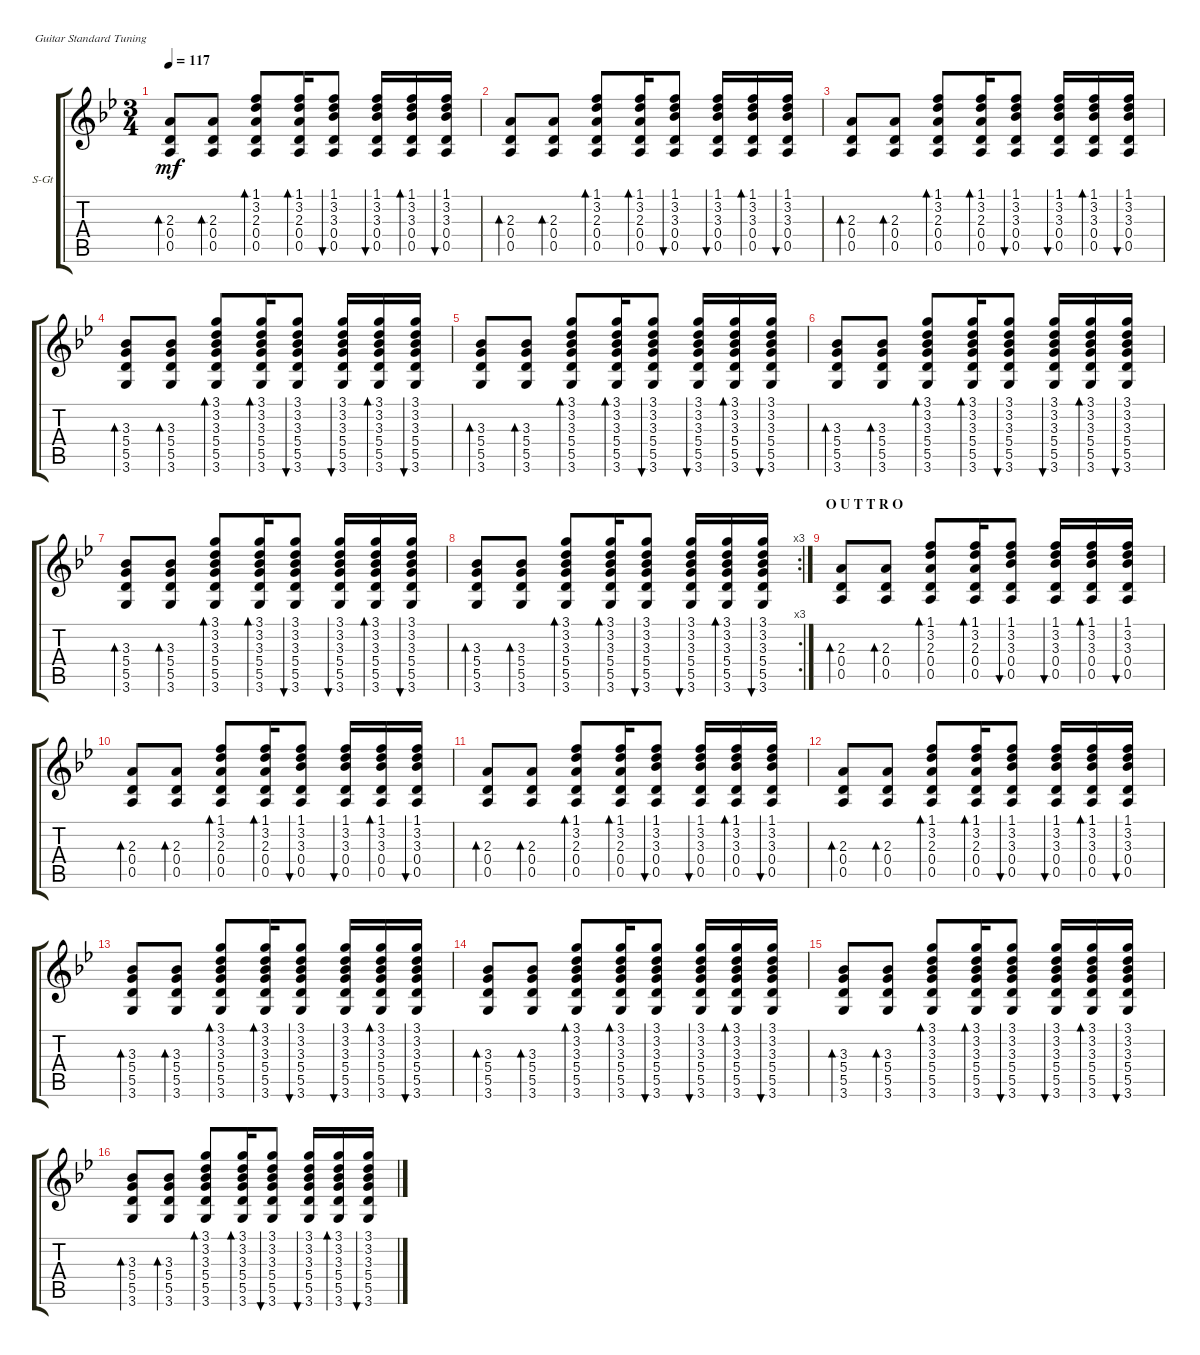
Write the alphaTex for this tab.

\defaultSystemsLayout 4
\bracketExtendMode groupsimilarinstruments
\firstSystemTrackNameOrientation horizontal
\otherSystemsTrackNameOrientation horizontal
\track ("Steel Guitar" "S-Gt") {instrument acousticguitarsteel}
\staff {score tabs}
\tuning (E4 B3 G3 D3 A2 E2)
\ts (3 4)
\tempo 117
\clef g2
\ks gminor
(0.5 0.4 2.3).8{bd 30 dy mf} (0.5 0.4 2.3).8{bd 30} (0.5 0.4 2.3 3.2 1.1).8{bd 30} (0.5 0.4 2.3 3.2 1.1).16{bd 30} (0.5 0.4 3.3 3.2 1.1).8{bu 30} (0.5 0.4 3.3 3.2 1.1).16{bu 30} (0.5 0.4 3.3 3.2 1.1).16{bd 30} (0.5 0.4 3.3 3.2 1.1).16{bu 30} |
(0.5 0.4 2.3).8{bd 30} (0.5 0.4 2.3).8{bd 30} (0.5 0.4 2.3 3.2 1.1).8{bd 30} (0.5 0.4 2.3 3.2 1.1).16{bd 30} (0.5 0.4 3.3 3.2 1.1).8{bu 30} (0.5 0.4 3.3 3.2 1.1).16{bu 30} (0.5 0.4 3.3 3.2 1.1).16{bd 30} (0.5 0.4 3.3 3.2 1.1).16{bu 30} |
(0.5 0.4 2.3).8{bd 30} (0.5 0.4 2.3).8{bd 30} (0.5 0.4 2.3 3.2 1.1).8{bd 30} (0.5 0.4 2.3 3.2 1.1).16{bd 30} (0.5 0.4 3.3 3.2 1.1).8{bu 30} (0.5 0.4 3.3 3.2 1.1).16{bu 30} (0.5 0.4 3.3 3.2 1.1).16{bd 30} (0.5 0.4 3.3 3.2 1.1).16{bu 30} |
(3.6 5.5 5.4 3.3).8{bd 30} (3.6 5.5 5.4 3.3).8{bd 30} (3.6 5.5 5.4 3.3 3.2 3.1).8{bd 30} (3.6 5.5 5.4 3.3 3.2 3.1).16{bd 30} (3.6 5.5 5.4 3.3 3.2 3.1).8{bu 30} (3.6 5.5 5.4 3.3 3.2 3.1).16{bu 30} (3.6 5.5 5.4 3.3 3.2 3.1).16{bd 30} (3.6 5.5 5.4 3.3 3.2 3.1).16{bu 30} |
(3.6 5.5 5.4 3.3).8{bd 30} (3.6 5.5 5.4 3.3).8{bd 30} (3.6 5.5 5.4 3.3 3.2 3.1).8{bd 30} (3.6 5.5 5.4 3.3 3.2 3.1).16{bd 30} (3.6 5.5 5.4 3.3 3.2 3.1).8{bu 30} (3.6 5.5 5.4 3.3 3.2 3.1).16{bu 30} (3.6 5.5 5.4 3.3 3.2 3.1).16{bd 30} (3.6 5.5 5.4 3.3 3.2 3.1).16{bu 30} |
(3.6 5.5 5.4 3.3).8{bd 30} (3.6 5.5 5.4 3.3).8{bd 30} (3.6 5.5 5.4 3.3 3.2 3.1).8{bd 30} (3.6 5.5 5.4 3.3 3.2 3.1).16{bd 30} (3.6 5.5 5.4 3.3 3.2 3.1).8{bu 30} (3.6 5.5 5.4 3.3 3.2 3.1).16{bu 30} (3.6 5.5 5.4 3.3 3.2 3.1).16{bd 30} (3.6 5.5 5.4 3.3 3.2 3.1).16{bu 30} |
(3.6 5.5 5.4 3.3).8{bd 30} (3.6 5.5 5.4 3.3).8{bd 30} (3.6 5.5 5.4 3.3 3.2 3.1).8{bd 30} (3.6 5.5 5.4 3.3 3.2 3.1).16{bd 30} (3.6 5.5 5.4 3.3 3.2 3.1).8{bu 30} (3.6 5.5 5.4 3.3 3.2 3.1).16{bu 30} (3.6 5.5 5.4 3.3 3.2 3.1).16{bd 30} (3.6 5.5 5.4 3.3 3.2 3.1).16{bu 30} |
\rc 3
(3.6 5.5 5.4 3.3).8{bd 30} (3.6 5.5 5.4 3.3).8{bd 30} (3.6 5.5 5.4 3.3 3.2 3.1).8{bd 30} (3.6 5.5 5.4 3.3 3.2 3.1).16{bd 30} (3.6 5.5 5.4 3.3 3.2 3.1).8{bu 30} (3.6 5.5 5.4 3.3 3.2 3.1).16{bu 30} (3.6 5.5 5.4 3.3 3.2 3.1).16{bd 30} (3.6 5.5 5.4 3.3 3.2 3.1).16{bu 30} |
\section ("" "O U T T R O")
(0.5 0.4 2.3).8{bd 30} (0.5 0.4 2.3).8{bd 30} (0.5 0.4 2.3 3.2 1.1).8{bd 30} (0.5 0.4 2.3 3.2 1.1).16{bd 30} (0.5 0.4 3.3 3.2 1.1).8{bu 30} (0.5 0.4 3.3 3.2 1.1).16{bu 30} (0.5 0.4 3.3 3.2 1.1).16{bd 30} (0.5 0.4 3.3 3.2 1.1).16{bu 30} |
(0.5 0.4 2.3).8{bd 30} (0.5 0.4 2.3).8{bd 30} (0.5 0.4 2.3 3.2 1.1).8{bd 30} (0.5 0.4 2.3 3.2 1.1).16{bd 30} (0.5 0.4 3.3 3.2 1.1).8{bu 30} (0.5 0.4 3.3 3.2 1.1).16{bu 30} (0.5 0.4 3.3 3.2 1.1).16{bd 30} (0.5 0.4 3.3 3.2 1.1).16{bu 30} |
(0.5 0.4 2.3).8{bd 30} (0.5 0.4 2.3).8{bd 30} (0.5 0.4 2.3 3.2 1.1).8{bd 30} (0.5 0.4 2.3 3.2 1.1).16{bd 30} (0.5 0.4 3.3 3.2 1.1).8{bu 30} (0.5 0.4 3.3 3.2 1.1).16{bu 30} (0.5 0.4 3.3 3.2 1.1).16{bd 30} (0.5 0.4 3.3 3.2 1.1).16{bu 30} |
(0.5 0.4 2.3).8{bd 30} (0.5 0.4 2.3).8{bd 30} (0.5 0.4 2.3 3.2 1.1).8{bd 30} (0.5 0.4 2.3 3.2 1.1).16{bd 30} (0.5 0.4 3.3 3.2 1.1).8{bu 30} (0.5 0.4 3.3 3.2 1.1).16{bu 30} (0.5 0.4 3.3 3.2 1.1).16{bd 30} (0.5 0.4 3.3 3.2 1.1).16{bu 30} |
(3.6 5.5 5.4 3.3).8{bd 30} (3.6 5.5 5.4 3.3).8{bd 30} (3.6 5.5 5.4 3.3 3.2 3.1).8{bd 30} (3.6 5.5 5.4 3.3 3.2 3.1).16{bd 30} (3.6 5.5 5.4 3.3 3.2 3.1).8{bu 30} (3.6 5.5 5.4 3.3 3.2 3.1).16{bu 30} (3.6 5.5 5.4 3.3 3.2 3.1).16{bd 30} (3.6 5.5 5.4 3.3 3.2 3.1).16{bu 30} |
(3.6 5.5 5.4 3.3).8{bd 30} (3.6 5.5 5.4 3.3).8{bd 30} (3.6 5.5 5.4 3.3 3.2 3.1).8{bd 30} (3.6 5.5 5.4 3.3 3.2 3.1).16{bd 30} (3.6 5.5 5.4 3.3 3.2 3.1).8{bu 30} (3.6 5.5 5.4 3.3 3.2 3.1).16{bu 30} (3.6 5.5 5.4 3.3 3.2 3.1).16{bd 30} (3.6 5.5 5.4 3.3 3.2 3.1).16{bu 30} |
(3.6 5.5 5.4 3.3).8{bd 30} (3.6 5.5 5.4 3.3).8{bd 30} (3.6 5.5 5.4 3.3 3.2 3.1).8{bd 30} (3.6 5.5 5.4 3.3 3.2 3.1).16{bd 30} (3.6 5.5 5.4 3.3 3.2 3.1).8{bu 30} (3.6 5.5 5.4 3.3 3.2 3.1).16{bu 30} (3.6 5.5 5.4 3.3 3.2 3.1).16{bd 30} (3.6 5.5 5.4 3.3 3.2 3.1).16{bu 30} |
(3.6 5.5 5.4 3.3).8{bd 30} (3.6 5.5 5.4 3.3).8{bd 30} (3.6 5.5 5.4 3.3 3.2 3.1).8{bd 30} (3.6 5.5 5.4 3.3 3.2 3.1).16{bd 30} (3.6 5.5 5.4 3.3 3.2 3.1).8{bu 30} (3.6 5.5 5.4 3.3 3.2 3.1).16{bu 30} (3.6 5.5 5.4 3.3 3.2 3.1).16{bd 30} (3.6 5.5 5.4 3.3 3.2 3.1).16{bu 30}
